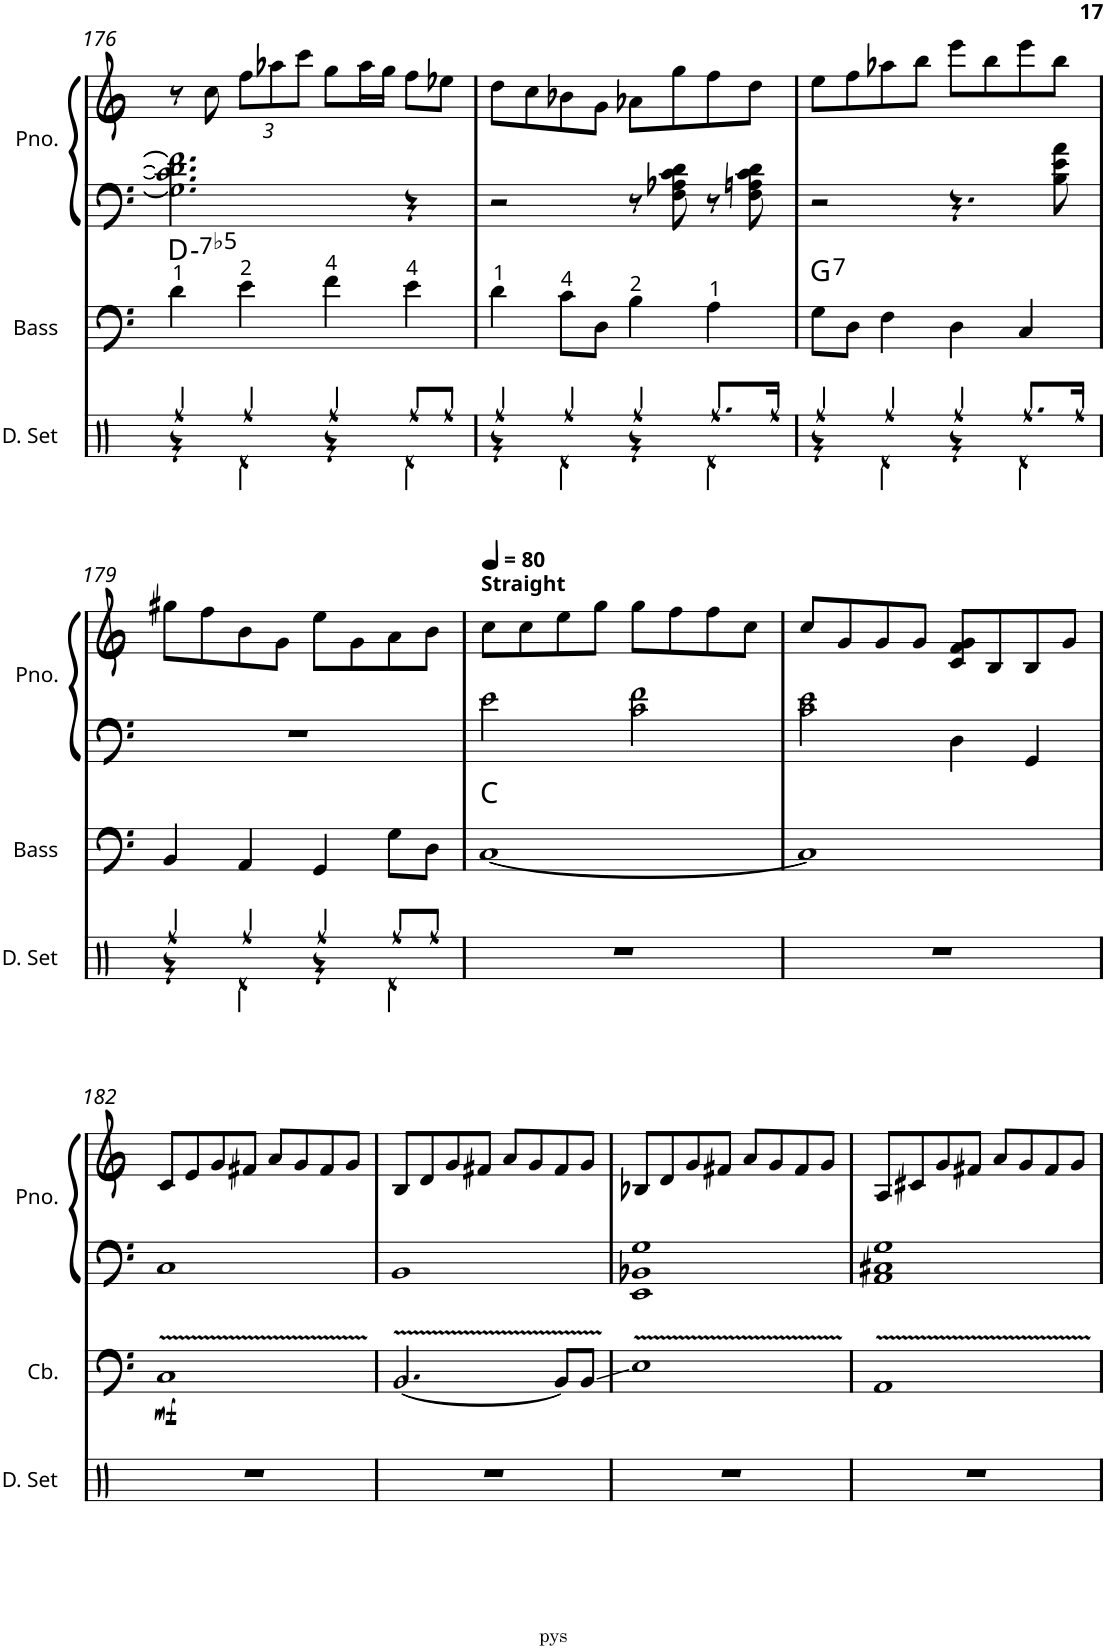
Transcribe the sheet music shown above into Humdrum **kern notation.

**kern	**kern	**dynam	**kern	**harte	**kern	**kern
*part5	*part4	*part4	*part3	*part3	*part2	*part1
*staff5	*staff4	*staff4	*staff3	*	*staff2	*staff1
*I"Drumset	*I"Contrabass	*	*I"Acoustic Bass	*	*I"Piano LH	*I"Piano
*I'D. Set	*I'Cb.	*	*I'Bass	*	*I'Pno	*I'Pno.
!!LO:PB:g=z
*clefX	*clefF4	*	*clefF4	*	*clefF4	*clefG2
*	*Trd7c12	*	*Trd7c12	*	*	*
*k[]	*k[]	*	*k[]	*	*k[]	*k[]
*M4/4	*M4/4	*	*M4/4	*	*M4/4	*M4/4
=176	=176	=176	=176	=176	=176	=176
*^	*	*	*	*	*	*
!	!	!	!	!	!LO:H:kt=-7b5	!	!
4Rff/	4r	1r	.	4d\	D:hdim7	2.G#\] 2.c\] 2.d\] 2.f\]	8r
.	.	.	.	.	.	.	8cc\
*	*	*	*	*	*	*	*Xbrackettup
4Rff/	4Rd\	.	.	4e\	.	.	12ff\L
.	.	.	.	.	.	.	12aa-X\
.	.	.	.	.	.	.	12ccc\J
4Rff/	4r	.	.	4f\	.	.	8gg\L
.	.	.	.	.	.	.	16aa-\L
.	.	.	.	.	.	.	16gg\JJ
8Rff/L	4Rd\	.	.	4e\	.	4r	8ff\L
8Rff/J	.	.	.	.	.	.	8ee-X\J
=177	=177	=177	=177	=177	=177	=177	=177
4Rff/	4r	1r	.	4d\	.	2r	8dd\L
.	.	.	.	.	.	.	8cc\
4Rff/	4Rd\	.	.	8c\L	.	.	8b-X\
.	.	.	.	8D\J	.	.	8g\J
4Rff/	4r	.	.	4B\	.	8r	8a-X\L
.	.	.	.	.	.	8F\ 8A-X\ 8c\ 8d\	8gg\
8.Rff/L	4Rd\	.	.	4An\	.	8r	8ff\
.	.	.	.	.	.	8F\ 8An\ 8c\ 8d\	8dd\J
16Rff/Jk	.	.	.	.	.	.	.
=178	=178	=178	=178	=178	=178	=178	=178
!	!	!	!	!	!LO:H:kt=7	!	!
4Rff/	4r	1r	.	8G\L	G:7	2r	8ee\L
.	.	.	.	8D\J	.	.	8ff\
4Rff/	4Rd\	.	.	4F\	.	.	8aa-X\
.	.	.	.	.	.	.	8bb\J
4Rff/	4r	.	.	4D\	.	4.r	8eee\L
.	.	.	.	.	.	.	8bb\
8.Rff/L	4Rd\	.	.	4C/	.	.	8eee\
.	.	.	.	.	.	8B\ 8e\ 8a\	8bb\J
16Rff/Jk	.	.	.	.	.	.	.
!!LO:LB:g=z
=179	=179	=179	=179	=179	=179	=179	=179
4Rff/	4r	1r	.	4BB/	.	1r	8gg#X\L
.	.	.	.	.	.	.	8ff\
4Rff/	4Rd\	.	.	4AA/	.	.	8b\
.	.	.	.	.	.	.	8g\J
4Rff/	4r	.	.	4GG/	.	.	8ee\L
.	.	.	.	.	.	.	8g\
8Rff/L	4Rd\	.	.	8G\L	.	.	8a\
8Rff/J	.	.	.	8D\J	.	.	8b\J
*v	*v	*	*	*	*	*	*
=180	=180	=180	=180	=180	=180	=180
*	*	*	*	*	*	*MM80
!	!	!	!	!	!	!LO:TX:a:B:t=Straight
1r	1r	.	[1C	C:maj	2e\	8cc\L
.	.	.	.	.	.	8cc\
.	.	.	.	.	.	8ee\
.	.	.	.	.	.	8gg\J
.	.	.	.	.	2c\ 2f\	8gg\L
.	.	.	.	.	.	8ff\
.	.	.	.	.	.	8ff\
.	.	.	.	.	.	8cc\J
=181	=181	=181	=181	=181	=181	=181
1r	1r	.	1C]	.	2c\ 2e\	8cc/L
.	.	.	.	.	.	8g/
.	.	.	.	.	.	8g/
.	.	.	.	.	.	8g/J
.	.	.	.	.	4D\	8c/ 8f/ 8g/L
.	.	.	.	.	.	8B/
.	.	.	.	.	4GG/	8B/
.	.	.	.	.	.	8g/J
!!LO:LB:g=z
=182	=182	=182	=182	=182	=182	=182
!	!	!LO:DY:b	!	!	!	!
1r	1C	mf	1r	.	1C	8c/L
.	.	.	.	.	.	8e/
.	.	.	.	.	.	8g/
.	.	.	.	.	.	8f#X/J
.	.	.	.	.	.	8a/L
.	.	.	.	.	.	8g/
.	.	.	.	.	.	8f#/
.	.	.	.	.	.	8g/J
=183	=183	=183	=183	=183	=183	=183
1r	[2.BB/	.	1r	.	1BB	8B/L
.	.	.	.	.	.	8d/
.	.	.	.	.	.	8g/
.	.	.	.	.	.	8f#X/J
.	.	.	.	.	.	8a/L
.	.	.	.	.	.	8g/
.	8BB/L]	.	.	.	.	8f#/
.	8BB/J	.	.	.	.	8g/J
=184	=184	=184	=184	=184	=184	=184
1r	1E	.	1r	.	1EE 1BB-X 1G	8B-X/L
.	.	.	.	.	.	8d/
.	.	.	.	.	.	8g/
.	.	.	.	.	.	8f#X/J
.	.	.	.	.	.	8a/L
.	.	.	.	.	.	8g/
.	.	.	.	.	.	8f#/
.	.	.	.	.	.	8g/J
=185	=185	=185	=185	=185	=185	=185
1r	1AA	.	1r	.	1AA 1C#X 1G	8A/L
.	.	.	.	.	.	8c#X/
.	.	.	.	.	.	8g/
.	.	.	.	.	.	8f#X/J
.	.	.	.	.	.	8a/L
.	.	.	.	.	.	8g/
.	.	.	.	.	.	8f#/
.	.	.	.	.	.	8g/J
=	=	=	=	=	=	=
*-	*-	*-	*-	*-	*-	*-
